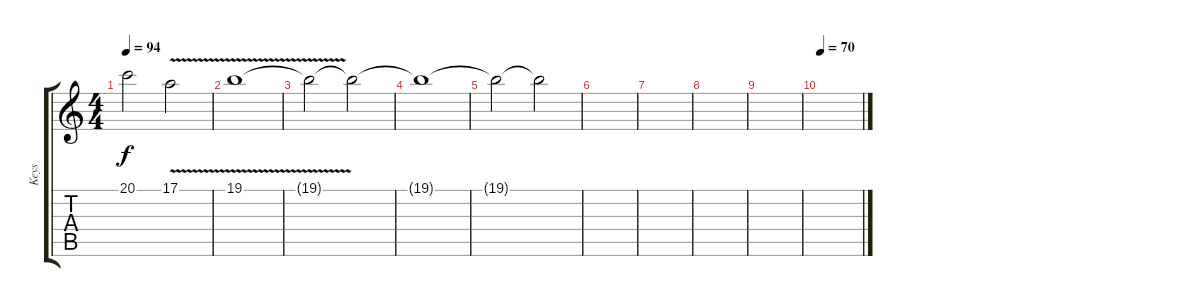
\track ("Keys" "Keys") {instrument flute}
\staff {score tabs}
\tuning (E4 B3 G3 D3 A2 E2) {hide}
\ts (4 4)
\tempo 94
\clef g2
\ks c
20.1{t}.2{dy f} 17.1{v}.2 |
19.1{v}.1{volume 10 instrument choiraahs} |
19.1{t}.2 19.1{t}.2{volume 1} |
19.1{t}.1 |
19.1{t}.2 19.1{t}.2 |
|
|
|
|
\tempo 70
